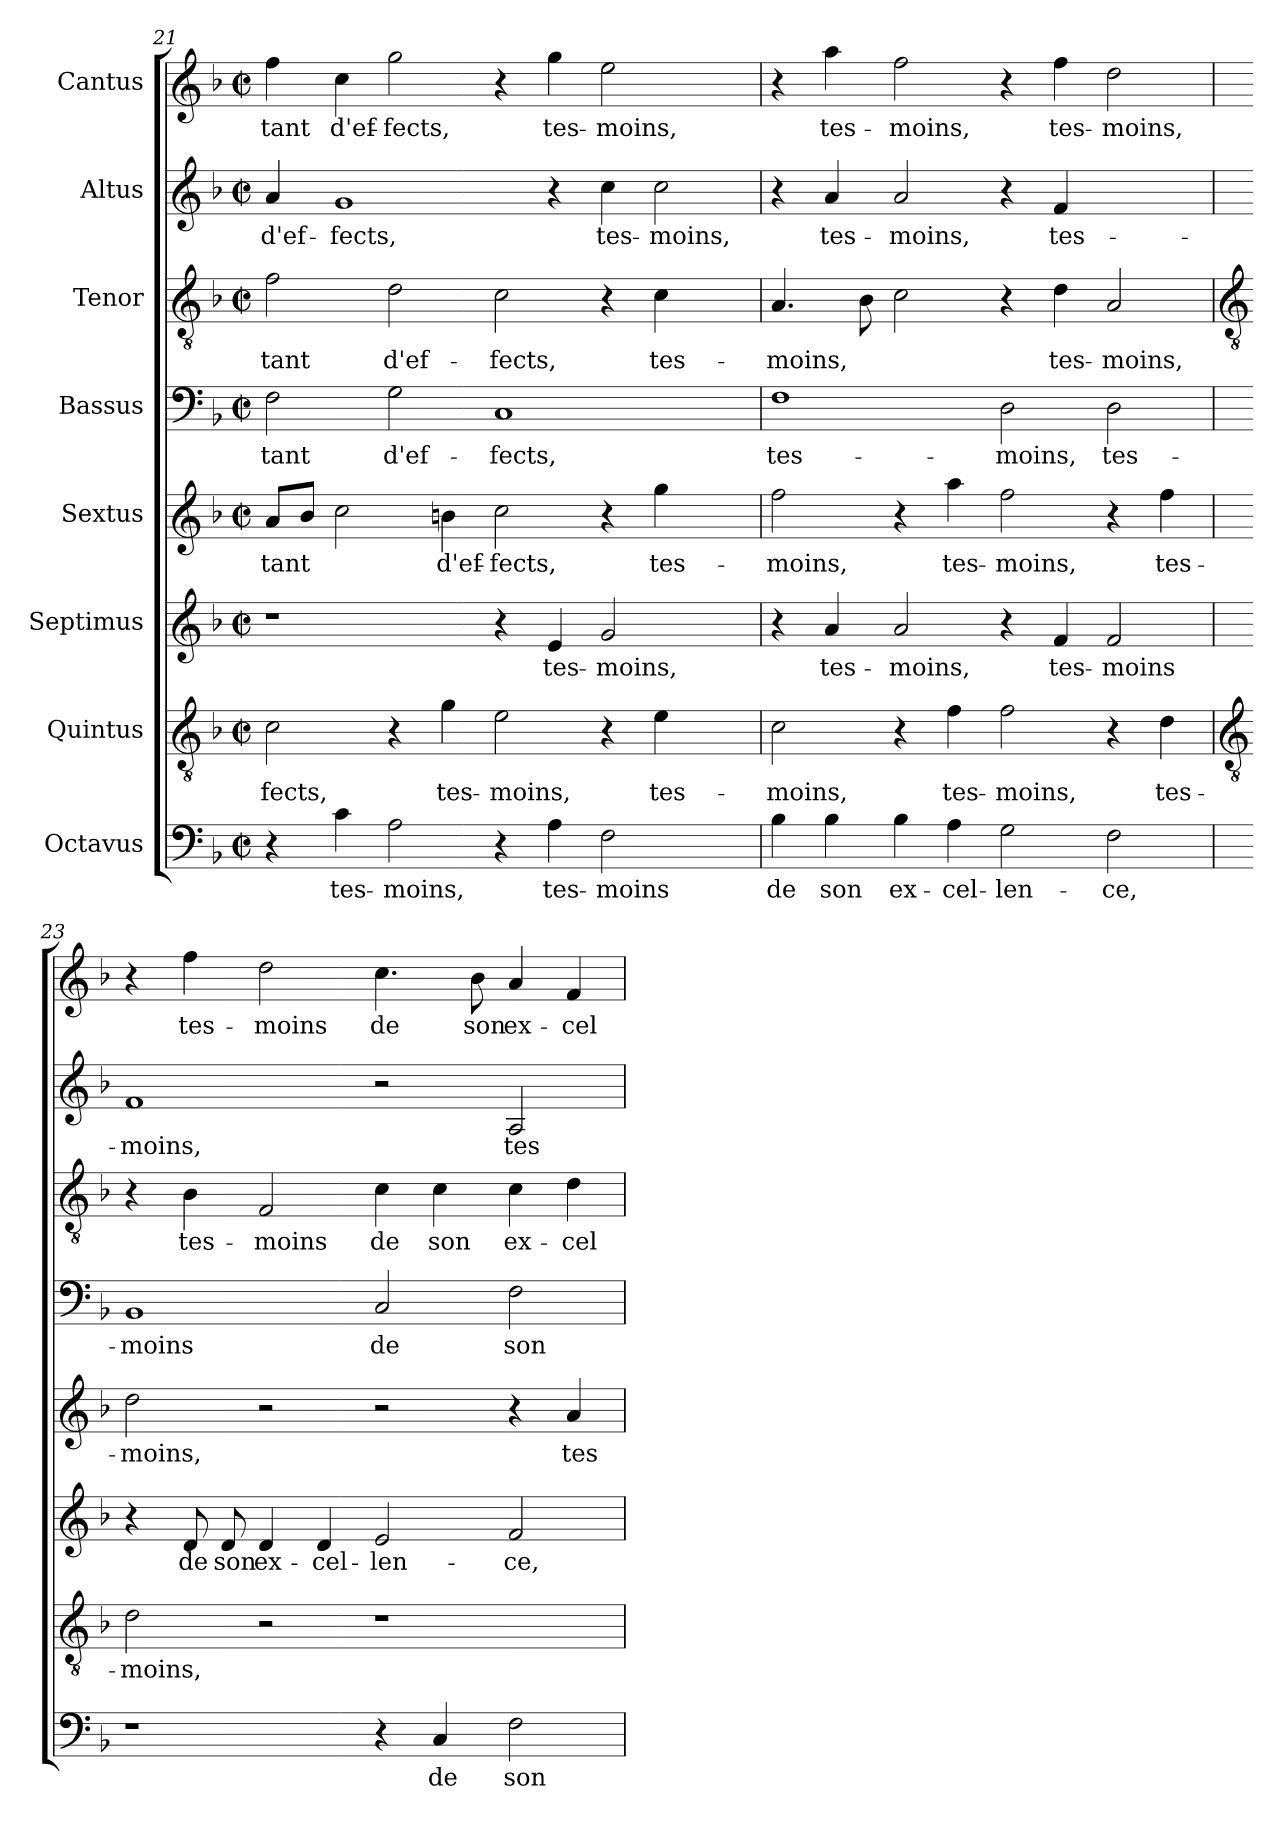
**kern	**text	**kern	**text	**kern	**text	**kern	**text	**kern	**text	**kern	**text	**kern	**text	**kern	**text
*part8	*part8	*part7	*part7	*part6	*part6	*part5	*part5	*part4	*part4	*part3	*part3	*part2	*part2	*part1	*part1
*staff8	*staff8	*staff7	*staff7	*staff6	*staff6	*staff5	*staff5	*staff4	*staff4	*staff3	*staff3	*staff2	*staff2	*staff1	*staff1
*I"Octavus	*	*I"Quintus	*	*I"Septimus	*	*I"Sextus	*	*I"Bassus	*	*I"Tenor	*	*I"Altus	*	*I"Cantus	*
*clefF4	*	*clefGv2	*	*clefG2	*	*clefG2	*	*clefF4	*	*clefGv2	*	*clefG2	*	*clefG2	*
*k[b-]	*	*k[b-]	*	*k[b-]	*	*k[b-]	*	*k[b-]	*	*k[b-]	*	*k[b-]	*	*k[b-]	*
*F:	*	*F:	*	*F:	*	*F:	*	*F:	*	*F:	*	*F:	*	*F:	*
*M4/2	*	*M4/2	*	*M4/2	*	*M4/2	*	*M4/2	*	*M4/2	*	*M4/2	*	*M4/2	*
*met(c|)	*	*met(c|)	*	*met(c|)	*	*met(c|)	*	*met(c|)	*	*met(c|)	*	*met(c|)	*	*met(c|)	*
=21	=21	=21	=21	=21	=21	=21	=21	=21	=21	=21	=21	=21	=21	=21	=21
!	!	!	!LO:LY:b	!	!	!	!LO:LY:b	!	!LO:LY:b	!	!LO:LY:b	!	!LO:LY:b	!	!LO:LY:b
4r	.	2c	-fects,	1r	.	8aL	tant	2F	tant	2f	tant	4a	d'ef-	4ff	tant
.	.	.	.	.	.	8b-J	.	.	.	.	.	.	.	.	.
!	!LO:LY:b	!	!	!	!	!	!	!	!	!	!	!	!LO:LY:b	!	!LO:LY:b
4c	tes-	.	.	.	.	2cc	.	.	.	.	.	1g	-fects,	4cc	d'ef-
!	!LO:LY:b	!	!	!	!	!	!	!	!LO:LY:b	!	!LO:LY:b	!	!	!	!LO:LY:b
2A	-moins,	4r	.	.	.	.	.	2G	d'ef-	2d	d'ef-	.	.	2gg	-fects,
!	!	!	!LO:LY:b	!	!	!	!LO:LY:b	!	!	!	!	!	!	!	!
.	.	4g	tes-	.	.	4bn	d'ef-	.	.	.	.	.	.	.	.
!	!	!	!LO:LY:b	!	!	!	!LO:LY:b	!	!LO:LY:b	!	!LO:LY:b	!	!	!	!
4r	.	2e	-moins,	4r	.	2cc	-fects,	1C	-fects,	2c	-fects,	.	.	4r	.
!	!LO:LY:b	!	!	!	!LO:LY:b	!	!	!	!	!	!	!	!	!	!LO:LY:b
4A	tes-	.	.	4e	tes-	.	.	.	.	.	.	4r	.	4gg	tes-
!	!LO:LY:b	!	!	!	!LO:LY:b	!	!	!	!	!	!	!	!LO:LY:b	!	!LO:LY:b
2F	-moins	4r	.	2g	-moins,	4r	.	.	.	4r	.	4cc	tes-	2ee	-moins,
!	!	!	!LO:LY:b	!	!	!	!LO:LY:b	!	!	!	!LO:LY:b	!	!LO:LY:b	!	!
.	.	4e	tes-	.	.	4gg	tes-	.	.	4c	tes-	2cc	-moins,	.	.
4ryy	.	4ryy	.	4ryy	.	4ryy	.	4ryy	.	4ryy	.	.	.	4ryy	.
!!LO:LB:g=z
=22	=22	=22	=22	=22	=22	=22	=22	=22	=22	=22	=22	=22	=22	=22	=22
!	!LO:LY:b	!	!LO:LY:b	!	!	!	!LO:LY:b	!	!LO:LY:b	!	!LO:LY:b	!	!	!	!
4B-	de	2c	-moins,	4r	.	2ff	-moins,	1F	tes-	4.A	-moins,	4r	.	4r	.
!	!LO:LY:b	!	!	!	!LO:LY:b	!	!	!	!	!	!	!	!LO:LY:b	!	!LO:LY:b
4B-	son	.	.	4a	tes-	.	.	.	.	.	.	4a	tes-	4aa	tes-
.	.	.	.	.	.	.	.	.	.	8B-	.	.	.	.	.
!	!LO:LY:b	!	!	!	!LO:LY:b	!	!	!	!	!	!	!	!LO:LY:b	!	!LO:LY:b
4B-	ex-	4r	.	2a	-moins,	4r	.	.	.	2c	.	2a	-moins,	2ff	-moins,
!	!LO:LY:b	!	!LO:LY:b	!	!	!	!LO:LY:b	!	!	!	!	!	!	!	!
4A	-cel-	4f	tes-	.	.	4aa	tes-	.	.	.	.	.	.	.	.
!	!LO:LY:b	!	!LO:LY:b	!	!	!	!LO:LY:b	!	!LO:LY:b	!	!	!	!	!	!
2G	-len-	2f	-moins,	4r	.	2ff	-moins,	2D	-moins,	4r	.	4r	.	4r	.
!	!	!	!	!	!LO:LY:b	!	!	!	!	!	!LO:LY:b	!	!LO:LY:b	!	!LO:LY:b
.	.	.	.	4f	tes-	.	.	.	.	4d	tes-	4f	tes-	4ff	tes-
!	!LO:LY:b	!	!	!	!LO:LY:b	!	!	!	!LO:LY:b	!	!LO:LY:b	!	!	!	!LO:LY:b
2F	-ce,	4r	.	2f	-moins	4r	.	2D	tes-	2A	-moins,	2ryy	.	2dd	-moins,
!	!	!	!LO:LY:b	!	!	!	!LO:LY:b	!	!	!	!	!	!	!	!
.	.	4d	tes-	.	.	4ff	tes-	.	.	.	.	.	.	.	.
!!LO:LB:g=z
=23	=23	=23	=23	=23	=23	=23	=23	=23	=23	=23	=23	=23	=23	=23	=23
*	*	*clefGv2	*	*	*	*	*	*	*	*clefGv2	*	*	*	*	*
!	!	!	!LO:LY:b	!	!	!	!LO:LY:b	!	!LO:LY:b	!	!	!	!LO:LY:b	!	!
1r	.	2d	-moins,	4r	.	2dd	-moins,	1BB-	-moins	4r	.	1f	-moins,	4r	.
!	!	!	!	!	!LO:LY:b	!	!	!	!	!	!LO:LY:b	!	!	!	!LO:LY:b
.	.	.	.	8d	de	.	.	.	.	4B-	tes-	.	.	4ff	tes-
!	!	!	!	!	!LO:LY:b	!	!	!	!	!	!	!	!	!	!
.	.	.	.	8d	son	.	.	.	.	.	.	.	.	.	.
!	!	!	!	!	!LO:LY:b	!	!	!	!	!	!LO:LY:b	!	!	!	!LO:LY:b
.	.	2r	.	4d	ex-	2r	.	.	.	2F	-moins	.	.	2dd	-moins
!	!	!	!	!	!LO:LY:b	!	!	!	!	!	!	!	!	!	!
.	.	.	.	4d	-cel-	.	.	.	.	.	.	.	.	.	.
!	!	!	!	!	!LO:LY:b	!	!	!	!LO:LY:b	!	!LO:LY:b	!	!	!	!LO:LY:b
4r	.	1r	.	2e	-len-	2r	.	2C	de	4c	de	2r	.	4.cc	de
!	!LO:LY:b	!	!	!	!	!	!	!	!	!	!LO:LY:b	!	!	!	!
4C	de	.	.	.	.	.	.	.	.	4c	son	.	.	.	.
!	!	!	!	!	!	!	!	!	!	!	!	!	!	!	!LO:LY:b
.	.	.	.	.	.	.	.	.	.	.	.	.	.	8b-	son
!	!LO:LY:b	!	!	!	!LO:LY:b	!	!	!	!LO:LY:b	!	!LO:LY:b	!	!LO:LY:b	!	!LO:LY:b
2F	son	.	.	2f	-ce,	4r	.	2F	son	4c	ex-	2A	tes-	4a	ex-
!	!	!	!	!	!	!	!LO:LY:b	!	!	!	!LO:LY:b	!	!	!	!LO:LY:b
.	.	.	.	.	.	4a	tes-	.	.	4d	-cel-	.	.	4f	-cel-
=	=	=	=	=	=	=	=	=	=	=	=	=	=	=	=
*-	*-	*-	*-	*-	*-	*-	*-	*-	*-	*-	*-	*-	*-	*-	*-
